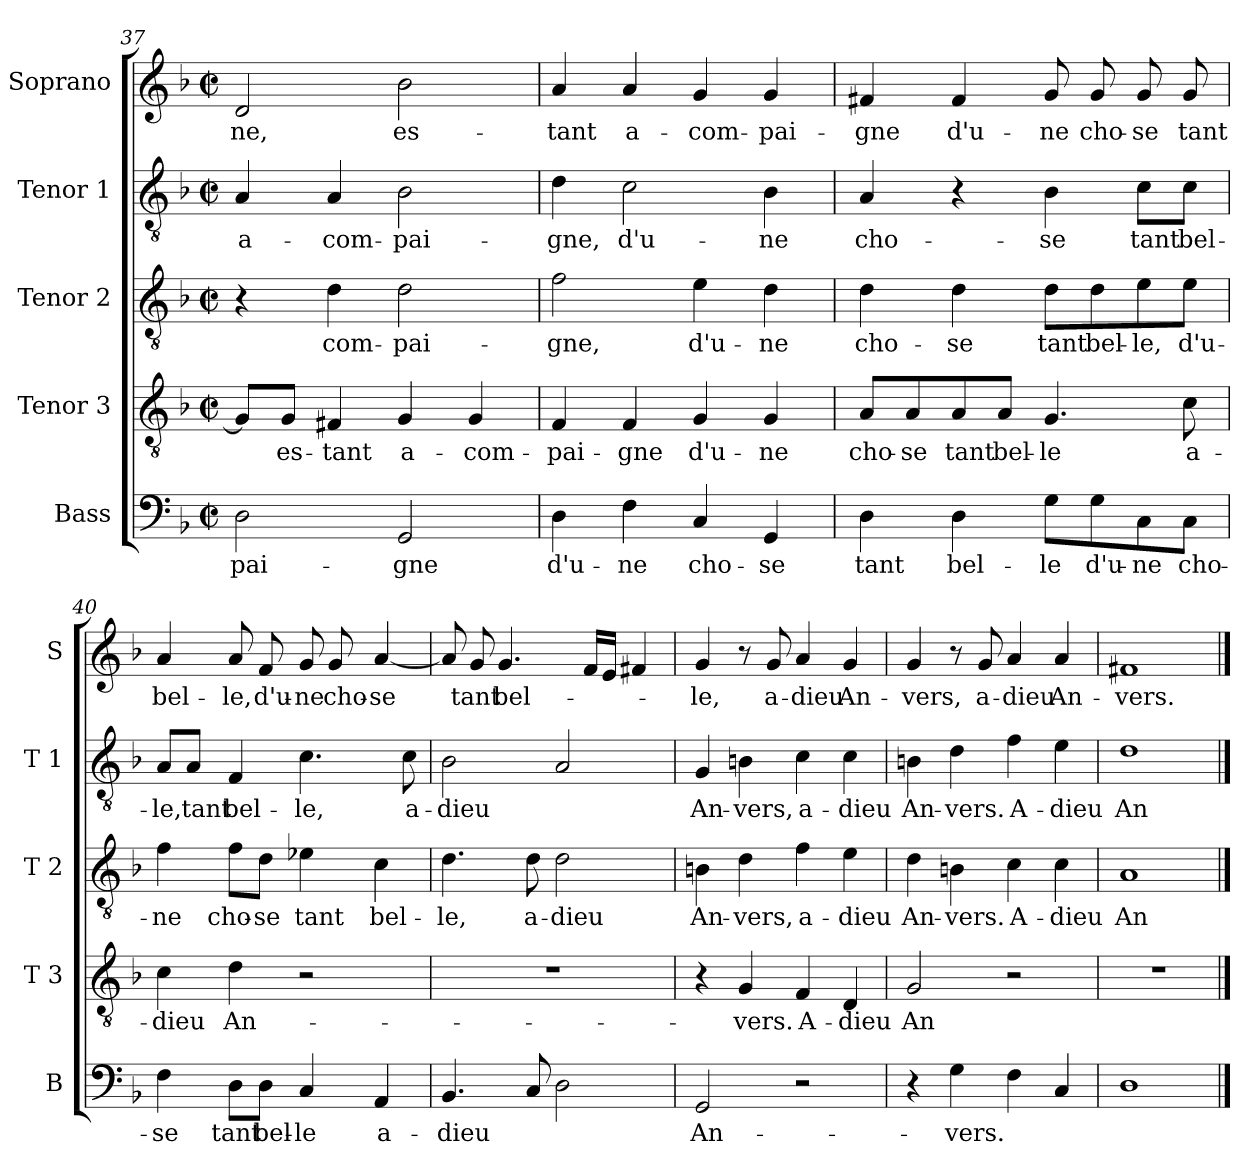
**kern	**text	**kern	**text	**kern	**text	**kern	**text	**kern	**text
*part5	*part5	*part4	*part4	*part3	*part3	*part2	*part2	*part1	*part1
*staff5	*staff5	*staff4	*staff4	*staff3	*staff3	*staff2	*staff2	*staff1	*staff1
*I"Bass	*	*I"Tenor 3	*	*I"Tenor 2	*	*I"Tenor 1	*	*I"Soprano	*
*I'B	*	*I'T 3	*	*I'T 2	*	*I'T 1	*	*I'S	*
*clefF4	*	*clefGv2	*	*clefGv2	*	*clefGv2	*	*clefG2	*
*k[b-]	*	*k[b-]	*	*k[b-]	*	*k[b-]	*	*k[b-]	*
*F:	*	*F:	*	*F:	*	*F:	*	*F:	*
*M2/2	*	*M2/2	*	*M2/2	*	*M2/2	*	*M2/2	*
*met(c|)	*	*met(c|)	*	*met(c|)	*	*met(c|)	*	*met(c|)	*
=37	=37	=37	=37	=37	=37	=37	=37	=37	=37
2D\	-pai-	8G/L]	.	4r	.	4A/	a-	2d/	-ne,
.	.	8G/J	es-	.	.	.	.	.	.
.	.	4F#X/	-tant	4d\	-com-	4A/	-com-	.	.
2GG/	-gne	4G/	a-	2d\	-pai-	2B-\	-pai-	2b-\	es-
.	.	4G/	-com-	.	.	.	.	.	.
=38	=38	=38	=38	=38	=38	=38	=38	=38	=38
4D\	d'u-	4F/	-pai-	2f\	-gne,	4d\	-gne,	4a/	-tant
4F\	-ne	4F/	-gne	.	.	2c\	d'u-	4a/	a-
4C/	cho-	4G/	d'u-	4e\	d'u-	.	.	4g/	-com-
4GG/	-se	4G/	-ne	4d\	-ne	4B-\	-ne	4g/	-pai-
=39	=39	=39	=39	=39	=39	=39	=39	=39	=39
4D\	tant	8A/L	cho-	4d\	cho-	4A/	cho-	4f#X/	-gne
.	.	8A/	-se	.	.	.	.	.	.
4D\	bel-	8A/	tant	4d\	-se	4r	.	4f#/	d'u-
.	.	8A/J	bel-	.	.	.	.	.	.
8G\L	-le	4.G/	-le	8d\L	tant	4B-\	-se	8g/	-ne
8G\	d'u-	.	.	8d\	bel-	.	.	8g/	cho-
8C\	-ne	.	.	8e\	-le,	8c\L	tant	8g/	-se
8C\J	cho-	8c\	a-	8e\J	d'u-	8c\J	bel-	8g/	tant
!!LO:LB:g=z
=40	=40	=40	=40	=40	=40	=40	=40	=40	=40
4F\	-se	4c\	-dieu	4f\	-ne	8A/L	-le,	4a/	bel-
.	.	.	.	.	.	8A/J	tant	.	.
8D\L	tant	4d\	An-	8f\L	cho-	4F/	bel-	8a/	-le,
8D\J	bel-	.	.	8d\J	-se	.	.	8f/	d'u-
4C/	-le	2r	.	4e-X\	tant	4.c\	-le,	8g/	-ne
.	.	.	.	.	.	.	.	8g/	cho-
4AA/	a-	.	.	4c\	bel-	.	.	[4a/	-se
.	.	.	.	.	.	8c\	a-	.	.
=41	=41	=41	=41	=41	=41	=41	=41	=41	=41
4.BB-/	-dieu	1r	.	4.d\	-le,	2B-\	-dieu	8a/]	.
.	.	.	.	.	.	.	.	8g/	tant
.	.	.	.	.	.	.	.	4.g/	bel-
8C/	.	.	.	8d\	a-	.	.	.	.
2D\	.	.	.	2d\	-dieu	2A/	.	.	.
.	.	.	.	.	.	.	.	16f/LL	.
.	.	.	.	.	.	.	.	16e/JJ	.
.	.	.	.	.	.	.	.	4f#X/	.
=42	=42	=42	=42	=42	=42	=42	=42	=42	=42
2GG/	An-	4r	.	4Bn\	An-	4G/	An-	4g/	-le,
.	.	4G/	-vers.	4d\	-vers,	4Bn\	-vers,	8r	.
.	.	.	.	.	.	.	.	8g/	a-
2r	.	4F/	A-	4f\	a-	4c\	a-	4a/	-dieu
.	.	4D/	-dieu	4e\	-dieu	4c\	-dieu	4g/	An-
=43	=43	=43	=43	=43	=43	=43	=43	=43	=43
4r	.	2G/	An-	4d\	An-	4Bn\	An-	4g/	-vers,
4G\	-vers.	.	.	4Bn\	-vers.	4d\	-vers.	8r	.
.	.	.	.	.	.	.	.	8g/	a-
4F\	.	2r	.	4c\	A-	4f\	A-	4a/	-dieu
4C/	.	.	.	4c\	-dieu	4e\	-dieu	4a/	An-
=44	=44	=44	=44	=44	=44	=44	=44	=44	=44
1D	.	1r	.	1A	An-	1d	An-	1f#X	-vers.
==	==	==	==	==	==	==	==	==	==
*-	*-	*-	*-	*-	*-	*-	*-	*-	*-
